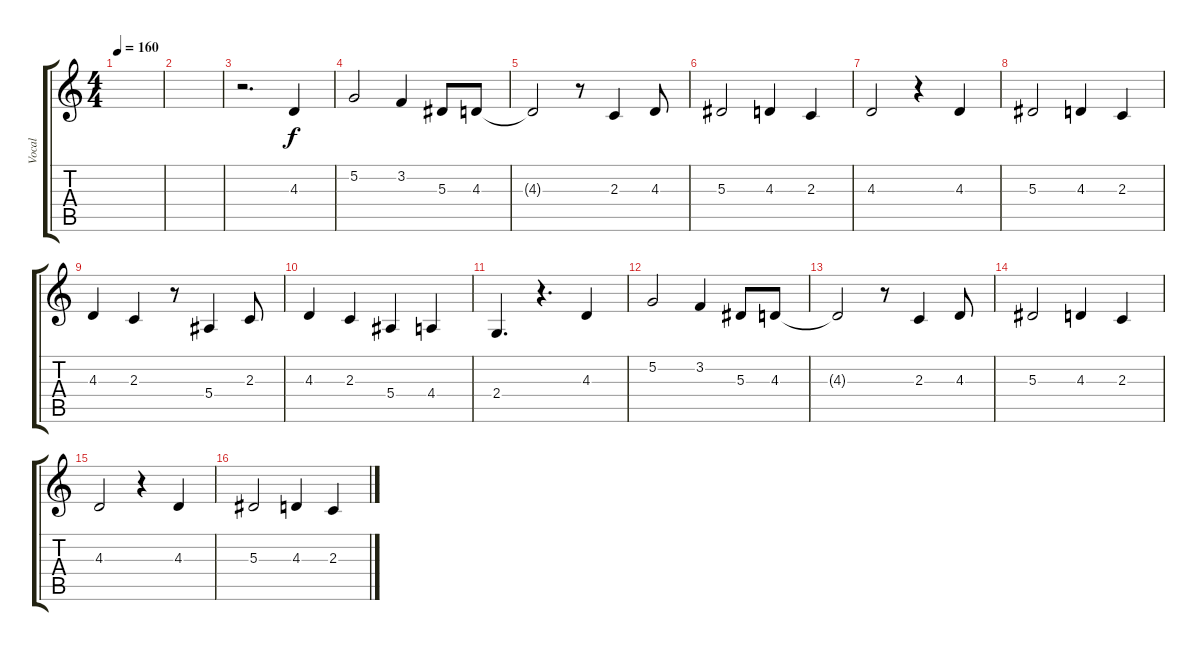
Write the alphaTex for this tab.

\track ("Vocal" "Vocal") {instrument harmonica}
\staff {score tabs}
\tuning (G4 D4 Bb3 F3 C3 G2) {hide}
\ts (4 4)
\tempo 160
\clef g2
\ks c
|
|
r.2{d} 4.3.4 |
5.2.2 3.2.4 5.3.8 4.3.8 |
4.3{t}.2 r.8 2.3.4 4.3.8 |
5.3.2 4.3.4 2.3.4 |
4.3.2 r.4 4.3.4 |
5.3.2 4.3.4 2.3.4 |
4.3.4 2.3.4 r.8 5.4.4 2.3.8 |
4.3.4 2.3.4 5.4.4 4.4.4 |
2.4.4{d} r.4{d} 4.3.4 |
5.2.2 3.2.4 5.3.8 4.3.8 |
4.3{t}.2 r.8 2.3.4 4.3.8 |
5.3.2 4.3.4 2.3.4 |
4.3.2 r.4 4.3.4 |
5.3.2 4.3.4 2.3.4
